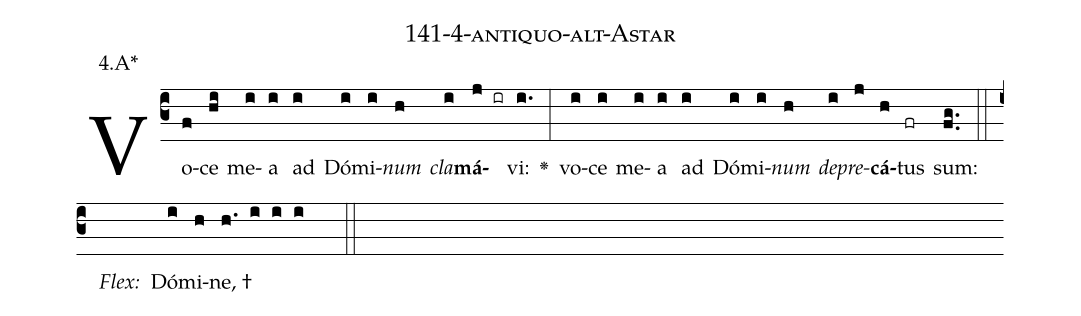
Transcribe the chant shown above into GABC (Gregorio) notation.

name: 141-4-antiquo-alt-Astar;
annotation: 4.A*;
%%
(c3)Vo(f)ce(hi) me(i)a(i) ad(i) Dó(i)mi(i)<i>num</i>(h) <i>cla</i>(i)<b>má</b>(j ir)vi:(i.) <v>\greheightstar</v>(:) vo(i)ce(i) me(i)a(i) ad(i) Dó(i)mi(i)<i>num</i>(h) <i>de</i>(i)<i>pre</i>(j)<b>cá</b>(h)tus(fr) sum:(fg..) (::)
<i>Flex:</i>()  Dó(i)mi(h)ne, †(h. i i i  ::)

%E(i) u(h) o(i) u(j) a(h) e.(fg..) (::)
